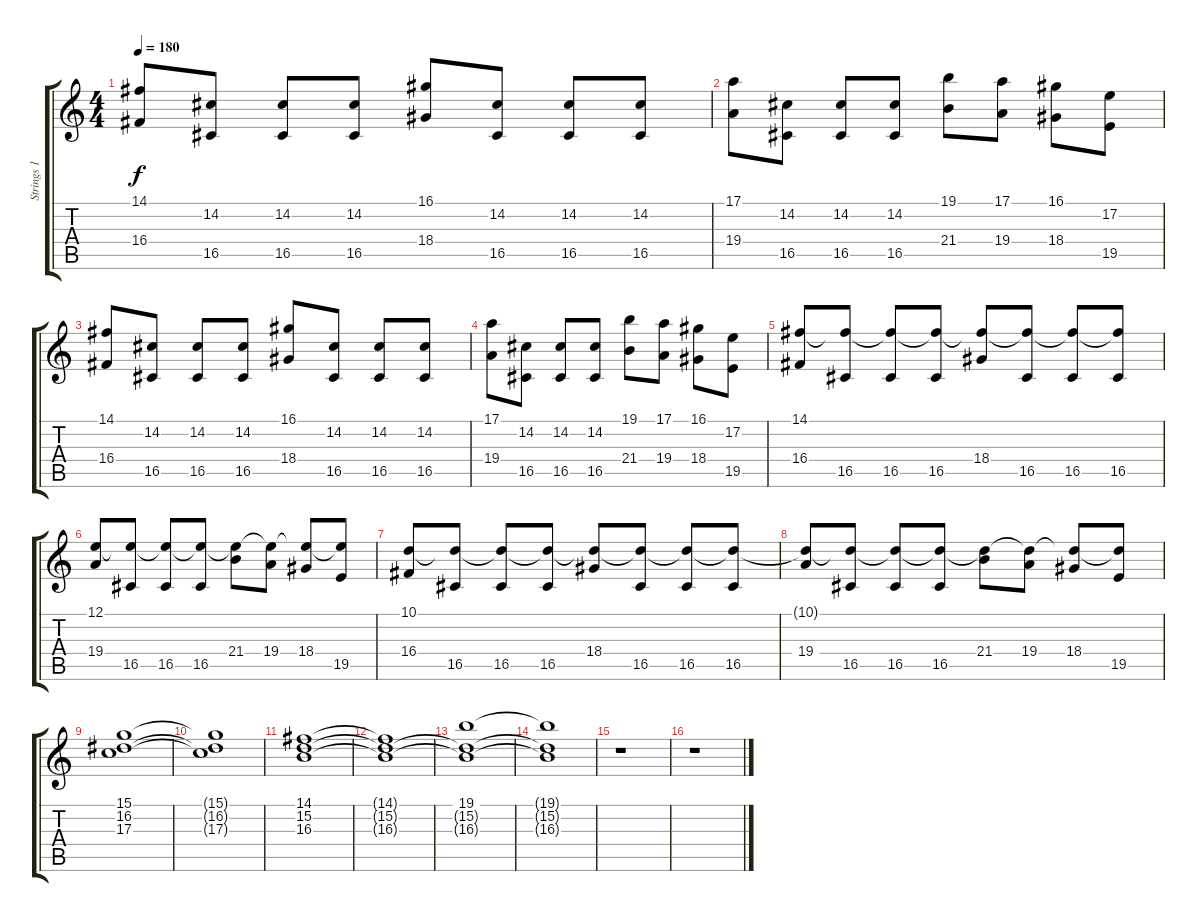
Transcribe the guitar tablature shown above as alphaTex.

\track ("Strings 1" "Strings 1") {instrument stringensemble1}
\staff {score tabs}
\tuning (E4 B3 G3 D3 A2 E2) {hide}
\ts (4 4)
\tempo 180
\clef g2
\ks c
(14.1 16.4).8{dy f} (14.2 16.5).8 (14.2 16.5).8 (14.2 16.5).8 (16.1 18.4).8 (14.2 16.5).8 (14.2 16.5).8 (14.2 16.5).8 |
(17.1 19.4).8 (14.2 16.5).8 (14.2 16.5).8 (14.2 16.5).8 (19.1 21.4).8 (17.1 19.4).8 (16.1 18.4).8 (17.2 19.5).8 |
(14.1 16.4).8 (14.2 16.5).8 (14.2 16.5).8 (14.2 16.5).8 (16.1 18.4).8 (14.2 16.5).8 (14.2 16.5).8 (14.2 16.5).8 |
(17.1 19.4).8 (14.2 16.5).8 (14.2 16.5).8 (14.2 16.5).8 (19.1 21.4).8 (17.1 19.4).8 (16.1 18.4).8 (17.2 19.5).8 |
(14.1 16.4).8 (14.1{t} 16.5).8 (14.1{t} 16.5).8 (14.1{t} 16.5).8 (14.1{t} 18.4).8 (14.1{t} 16.5).8 (14.1{t} 16.5).8 (14.1{t} 16.5).8 |
(12.1 19.4).8 (12.1{t} 16.5).8 (12.1{t} 16.5).8 (12.1{t} 16.5).8 (12.1{t} 21.4).8 (12.1{t} 19.4).8 (12.1{t} 18.4).8 (12.1{t} 19.5).8 |
(10.1 16.4).8 (10.1{t} 16.5).8 (10.1{t} 16.5).8 (10.1{t} 16.5).8 (10.1{t} 18.4).8 (10.1{t} 16.5).8 (10.1{t} 16.5).8 (10.1{t} 16.5).8 |
(10.1{t} 19.4).8 (10.1{t} 16.5).8 (10.1{t} 16.5).8 (10.1{t} 16.5).8 (10.1{t} 21.4).8 (10.1{t} 19.4).8 (10.1{t} 18.4).8 (10.1{t} 19.5).8 |
(15.1 16.2 17.3).1 |
(15.1{t} 16.2{t} 17.3{t}).1 |
(14.1 15.2 16.3).1 |
(14.1{t} 15.2{t} 16.3{t}).1 |
(19.1 15.2{t} 16.3{t}).1 |
(19.1{t} 15.2{t} 16.3{t}).1 |
r.1 |
r.1
